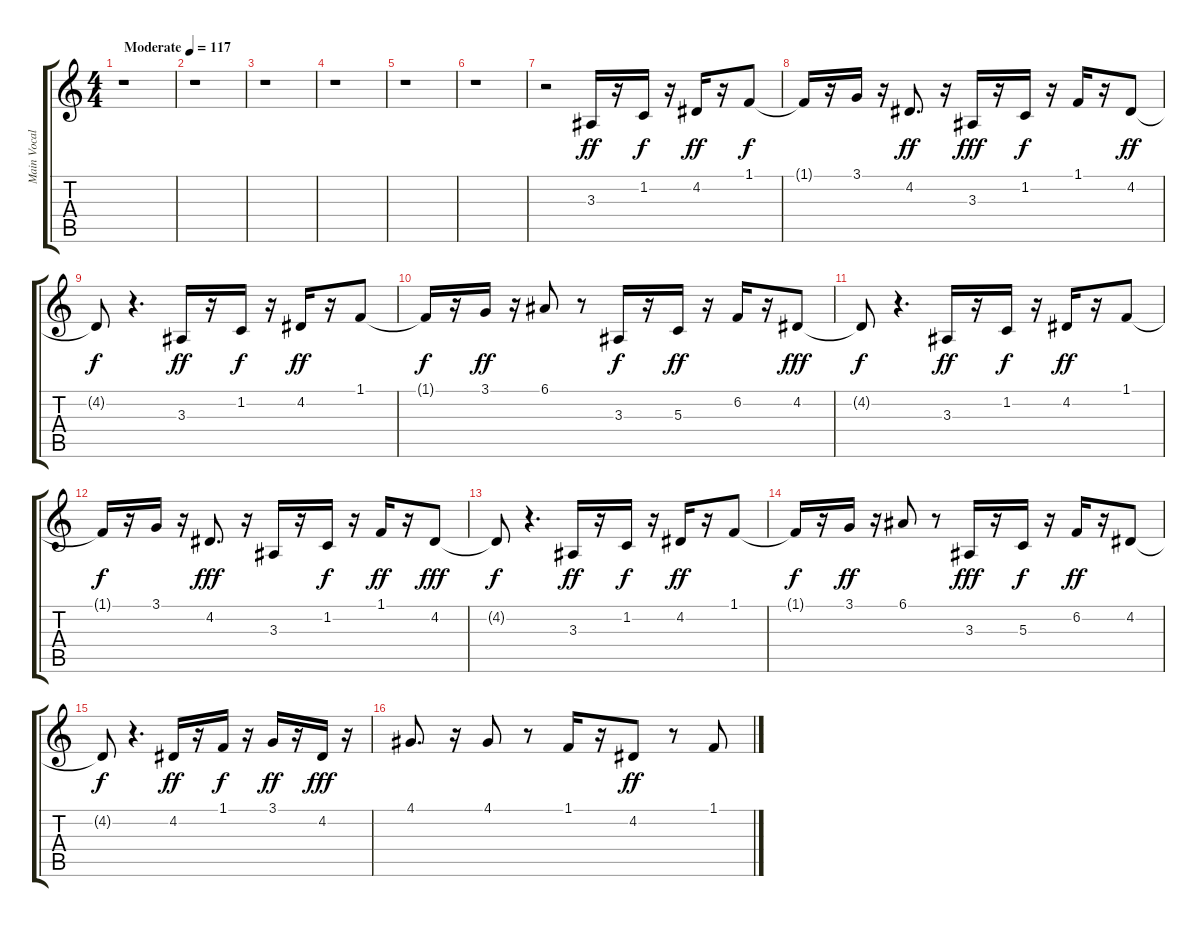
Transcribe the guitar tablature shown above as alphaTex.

\track ("Main Vocal" "Main Vocal") {instrument synthvoice}
\staff {score tabs}
\tuning (E4 B3 G3 D3 A2 E2) {hide}
\ts (4 4)
\tempo (117 "Moderate")
\clef g2
\ks c
r.1{dy ff instrument synthvoice} |
r.1 |
r.1 |
r.1 |
r.1 |
r.1 |
r.2 3.3.16 r.16 1.2.16{dy f} r.16 4.2.16{dy ff} r.16 1.1.8{dy f} |
1.1{t}.16 r.16 3.1.16 r.16 4.2.8{d dy ff} r.16 3.3.16{dy fff} r.16 1.2.16{dy f} r.16 1.1.16 r.16 4.2.8{dy ff} |
4.2{t}.8{dy f} r.4{d} 3.3.16{dy ff} r.16 1.2.16{dy f} r.16 4.2.16{dy ff} r.16 1.1.8 |
1.1{t}.16{dy f} r.16 3.1.16{dy ff} r.16 6.1.8 r.8 3.3.16{dy f} r.16 5.3.16{dy ff} r.16 6.2.16 r.16 4.2.8{dy fff} |
4.2{t}.8{dy f} r.4{d} 3.3.16{dy ff} r.16 1.2.16{dy f} r.16 4.2.16{dy ff} r.16 1.1.8 |
1.1{t}.16{dy f} r.16 3.1.16 r.16 4.2.8{d dy fff} r.16 3.3.16 r.16 1.2.16{dy f} r.16 1.1.16{dy ff} r.16 4.2.8{dy fff} |
4.2{t}.8{dy f} r.4{d} 3.3.16{dy ff} r.16 1.2.16{dy f} r.16 4.2.16{dy ff} r.16 1.1.8 |
1.1{t}.16{dy f} r.16 3.1.16{dy ff} r.16 6.1.8 r.8 3.3.16{dy fff} r.16 5.3.16{dy f} r.16 6.2.16{dy ff} r.16 4.2.8 |
4.2{t}.8{dy f} r.4{d} 4.2.16{dy ff} r.16 1.1.16{dy f} r.16 3.1.16{dy ff} r.16 4.2.16{dy fff} r.16 |
4.1.8{d} r.16 4.1.8 r.8 1.1.16 r.16 4.2.8{dy ff} r.8 1.1.8
